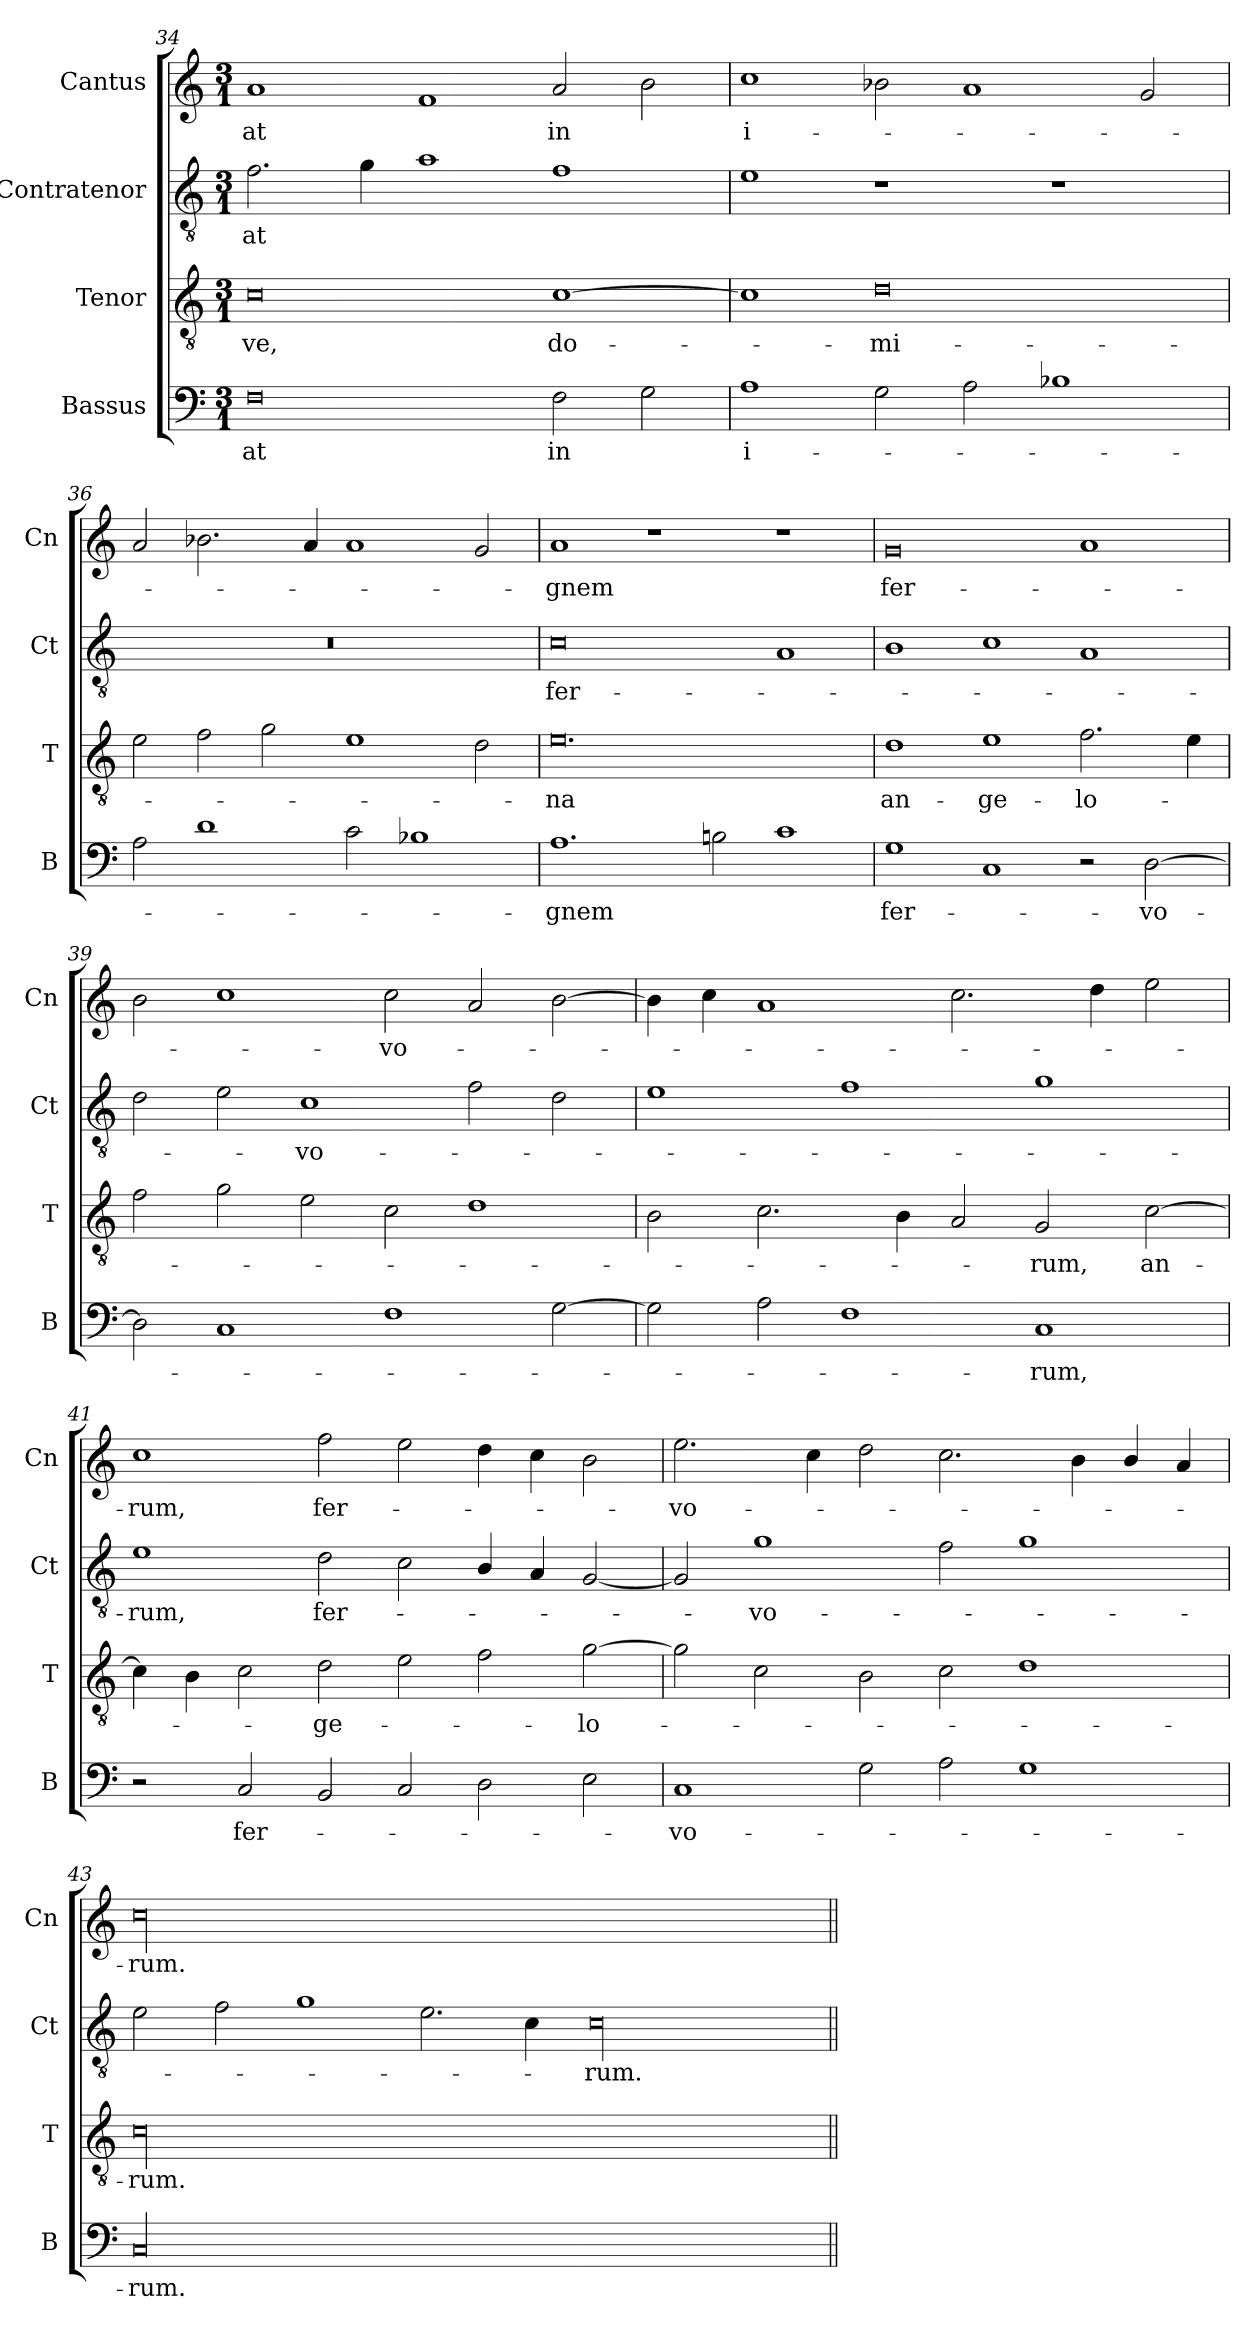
**kern	**text	**kern	**text	**kern	**text	**kern	**text
*part4	*part4	*part3	*part3	*part2	*part2	*part1	*part1
*staff4	*staff4	*staff3	*staff3	*staff2	*staff2	*staff1	*staff1
*I"Bassus	*	*I"Tenor	*	*I"Contratenor	*	*I"Cantus	*
*I'B	*	*I'T	*	*I'Ct	*	*I'Cn	*
*clefF4	*	*clefGv2	*	*clefGv2	*	*clefG2	*
*k[]	*	*k[]	*	*k[]	*	*k[]	*
*M3/1	*	*M3/1	*	*M3/1	*	*M3/1	*
=34	=34	=34	=34	=34	=34	=34	=34
0F	-at	0c	-ve,	2.f\	-at	1a	-at
.	.	.	.	4g\	.	.	.
.	.	.	.	1a	.	1f	.
2F\	in	[1c	do-	1f	.	2a/	in
2G\	.	.	.	.	.	2b\	.
=35	=35	=35	=35	=35	=35	=35	=35
1A	i-	1c]	.	1e	.	1cc	i-
2G\	.	0d	-mi-	1r	.	2b-X\	.
2A\	.	.	.	.	.	1a	.
1B-X	.	.	.	1r	.	.	.
.	.	.	.	.	.	2g/	.
=36	=36	=36	=36	=36	=36	=36	=36
2A\	.	2e\	.	0.r	.	2a/	.
1d	.	2f\	.	.	.	2.b-X\	.
.	.	2g\	.	.	.	.	.
.	.	.	.	.	.	4a/	.
2c\	.	1e	.	.	.	1a	.
1B-X	.	.	.	.	.	.	.
.	.	2d\	.	.	.	2g/	.
=37	=37	=37	=37	=37	=37	=37	=37
1.A	-gnem	0.e	-na	0c	fer-	1a	-gnem
.	.	.	.	.	.	1r	.
2Bn\	.	.	.	.	.	.	.
1c	.	.	.	1A	.	1r	.
=38	=38	=38	=38	=38	=38	=38	=38
1G	fer-	1d	an-	1B	.	0g	fer-
1C	.	1e	-ge-	1c	.	.	.
2r	.	2.f\	-lo-	1A	.	1a	.
[2D\	-vo-	.	.	.	.	.	.
.	.	4e\	.	.	.	.	.
=39	=39	=39	=39	=39	=39	=39	=39
2D\]	.	2f\	.	2d\	.	2b\	.
1C	.	2g\	.	2e\	.	1cc	.
.	.	2e\	.	1c	-vo-	.	.
1F	.	2c\	.	.	.	2cc\	-vo-
.	.	1d	.	2f\	.	2a/	.
[2G\	.	.	.	2d\	.	[2b\	.
=40	=40	=40	=40	=40	=40	=40	=40
2G\]	.	2B\	.	1e	.	4b\]	.
.	.	.	.	.	.	4cc\	.
2A\	.	2.c\	.	.	.	1a	.
1F	.	.	.	1f	.	.	.
.	.	4B\	.	.	.	.	.
.	.	2A/	.	.	.	2.cc\	.
1C	-rum,	2G/	-rum,	1g	.	.	.
.	.	.	.	.	.	4dd\	.
.	.	[2c\	an-	.	.	2ee\	.
=41	=41	=41	=41	=41	=41	=41	=41
2r	.	4c\]	.	1e	-rum,	1cc	-rum,
.	.	4B\	.	.	.	.	.
2C/	fer-	2c\	.	.	.	.	.
2BB/	.	2d\	-ge-	2d\	fer-	2ff\	fer-
2C/	.	2e\	.	2c\	.	2ee\	.
2D\	.	2f\	.	4B/	.	4dd\	.
.	.	.	.	4A/	.	4cc\	.
2E\	.	[2g\	-lo-	[2G/	.	2b\	.
=42	=42	=42	=42	=42	=42	=42	=42
1C	-vo-	2g\]	.	2G/]	.	2.ee\	-vo-
.	.	2c\	.	1g	-vo-	.	.
.	.	.	.	.	.	4cc\	.
2G\	.	2B\	.	.	.	2dd\	.
2A\	.	2c\	.	2f\	.	2.cc\	.
1G	.	1d	.	1g	.	.	.
.	.	.	.	.	.	4b\	.
.	.	.	.	.	.	4b/	.
.	.	.	.	.	.	4a/	.
=43	=43	=43	=43	=43	=43	=43	=43
!LO:N:vis=00	!	!LO:N:vis=00	!	!	!	!LO:N:vis=00	!
0.C	-rum.	0.c	-rum.	2e\	.	0.cc	-rum.
.	.	.	.	2f\	.	.	.
.	.	.	.	1g	.	.	.
.	.	.	.	2.e\	.	.	.
.	.	.	.	4c\	.	.	.
=44-	=44-	=44-	=44-	=44-	=44-	=44-	=44-
!	!	!	!	!LO:N:vis=00	!	!	!
0.Cyy	.	0.cyy	.	0.c	-rum.	0.ccyy	.
=||	=||	=||	=||	=||	=||	=||	=||
*-	*-	*-	*-	*-	*-	*-	*-
